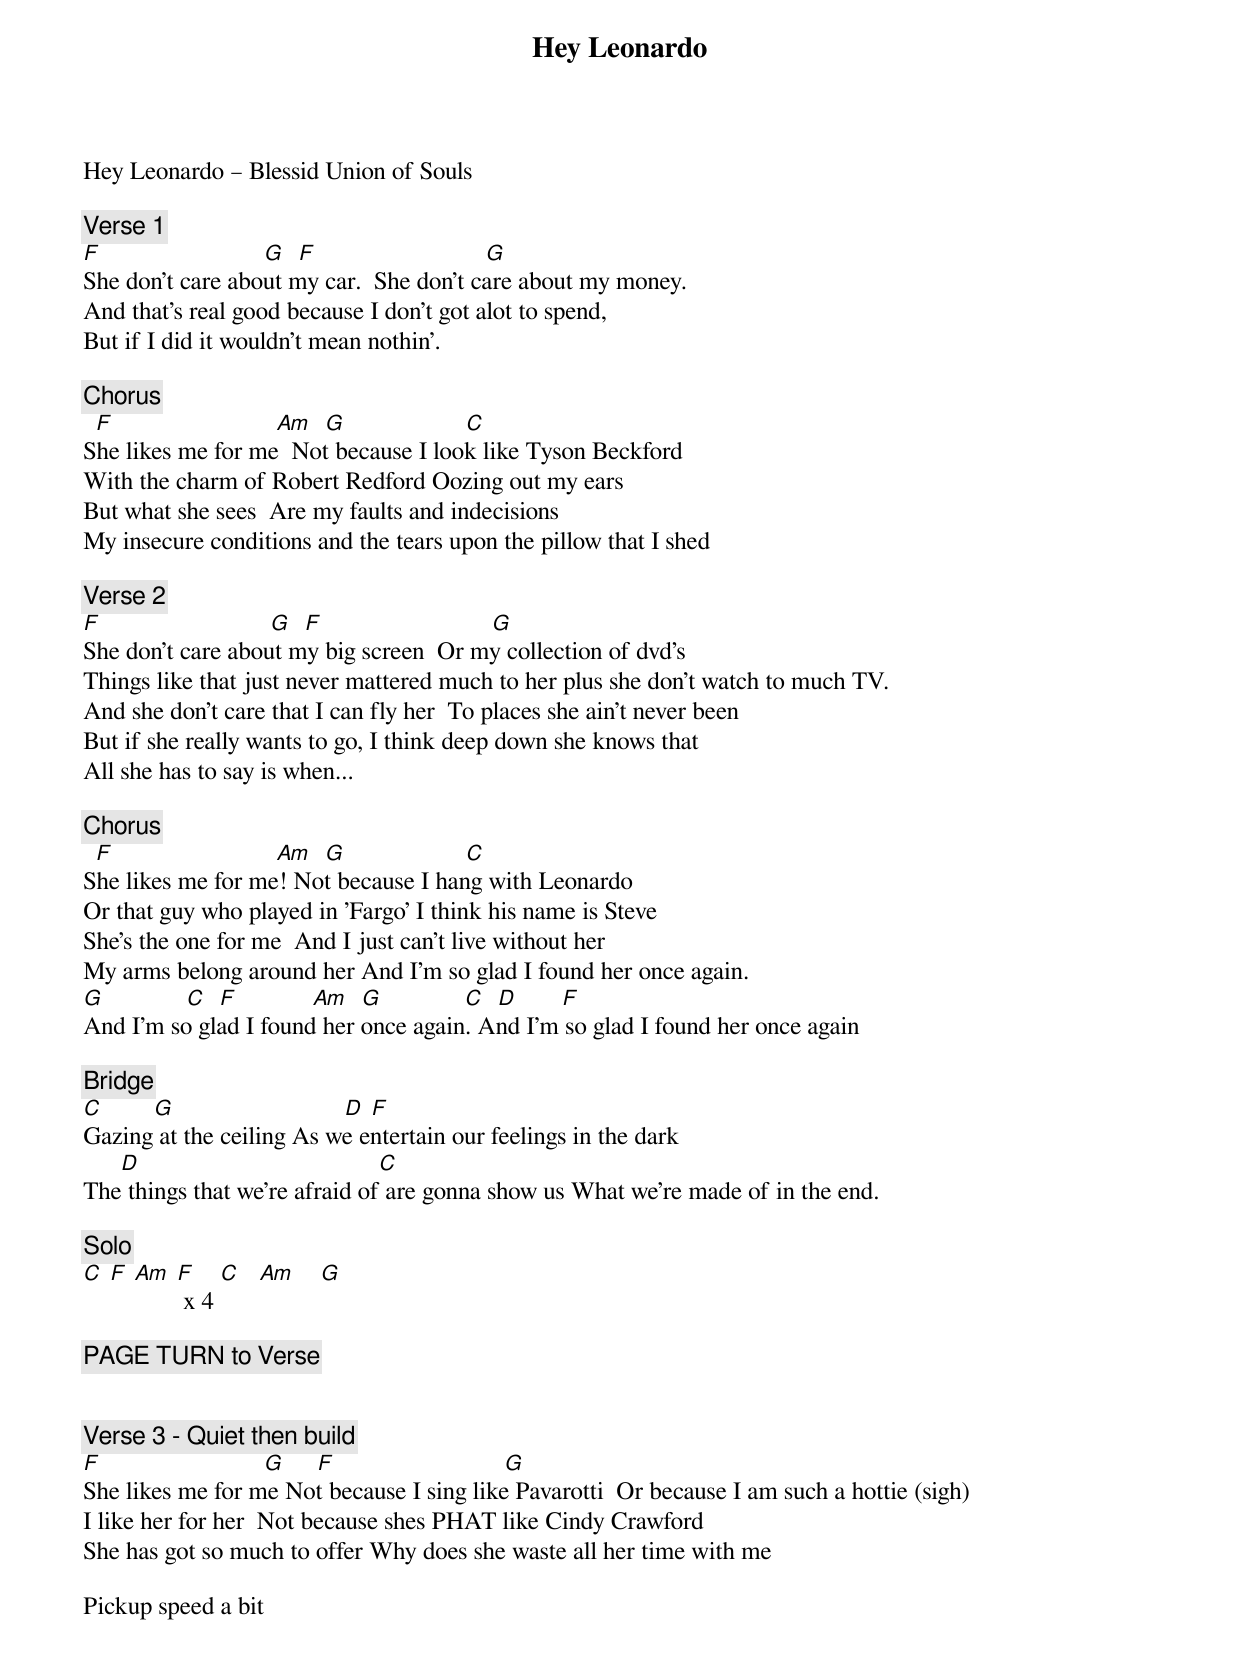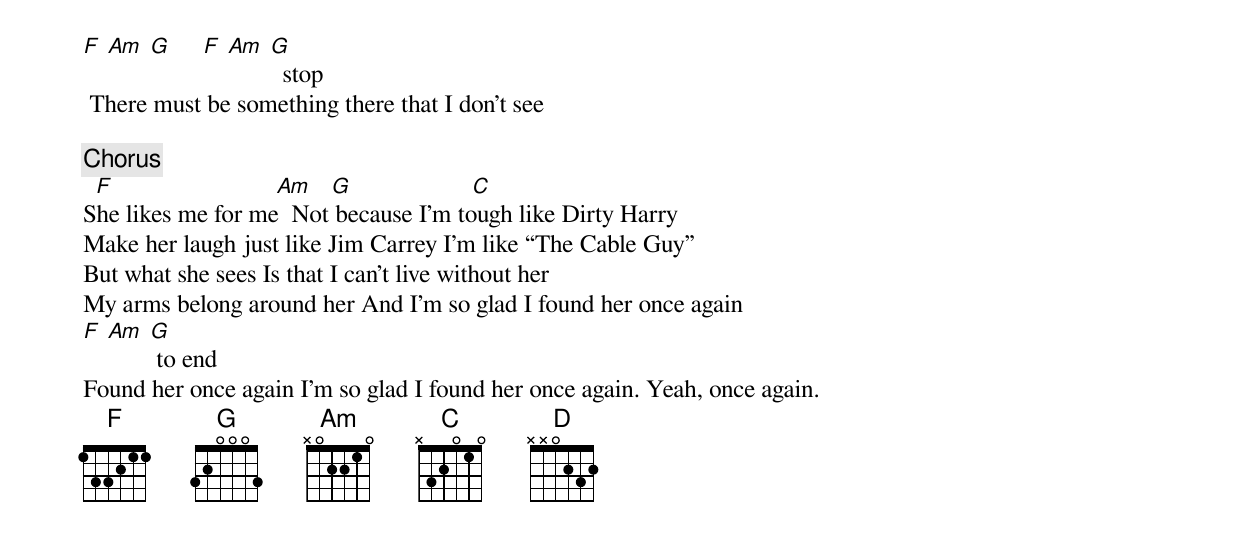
{title: Hey Leonardo}
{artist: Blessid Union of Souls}
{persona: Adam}
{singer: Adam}
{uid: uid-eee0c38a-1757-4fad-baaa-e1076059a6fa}
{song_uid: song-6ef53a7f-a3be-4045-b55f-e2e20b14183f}



Hey Leonardo – Blessid Union of Souls

{comment: Verse 1}
[F]                        		[G] 	[F]                         		[G]
She don’t care about my car. 	She don’t care about my money.
And that’s real good because I don’t got alot to spend,
But if I did it wouldn’t mean nothin’.

{comment: Chorus}
		[F]                	         [Am] 	[G]                	 	[C]
She likes me for me 	Not because I look like Tyson Beckford
With the charm of Robert Redford Oozing out my ears
But what she sees 	Are my faults and indecisions
My insecure conditions and the tears upon the pillow that I shed

{comment: Verse 2}
[F]                        			[G] 	[F]                         		[G]
She don’t care about my big screen 	Or my collection of dvd’s
Things like that just never mattered much to her plus she don’t watch to much TV.
And she don’t care that I can fly her 	To places she ain’t never been
But if she really wants to go, I think deep down she knows that
All she has to say is when...

{comment: Chorus}
		[F]                	         [Am] 	[G]                 		[C]
She likes me for me! Not because I hang with Leonardo
Or that guy who played in ’Fargo’ I think his name is Steve
She’s the one for me 	And I just can’t live without her
My arms belong around her And I’m so glad I found her once again.
[G]           		[C]		[F]           	[Am] 	[G]           		[C]		[D]       [F]
And I’m so glad I found her once again. And I’m so glad I found her once again

{comment: Bridge}
[C]    				[G]                         		[D]	[F]
Gazing at the ceiling As we entertain our feelings in the dark
      [D]                              								[C]
The things that we’re afraid of are gonna show us What we’re made of in the end.

{comment: Solo}
[C] [F] [Am] [F] x 4	[C]   [Am]    [G]

{comment: PAGE TURN to Verse}


{comment: Verse 3 - Quiet then build}
[F]                        		[G] 				[F]                         		[G]
She likes me for me Not because I sing like Pavarotti 	Or because I am such a hottie (sigh)
I like her for her 	Not because shes PHAT like Cindy Crawford
She has got so much to offer	Why does she waste all her time with me

Pickup speed a bit
[F]	[Am] [G]					[F]	[Am] [G]		stop
	There must be something there that I don’t see

{comment: Chorus}
		[F]                	         [Am] 		[G]                	 	[C]
She likes me for me 	Not because I’m tough like Dirty Harry
Make her laugh just like Jim Carrey I’m like “The Cable Guy”
But what she sees	Is that I can’t live without her
My arms belong around her And I’m so glad I found her once again
[F] [Am] [G] to end
Found her once again	I’m so glad I found her once again. Yeah, once again.
